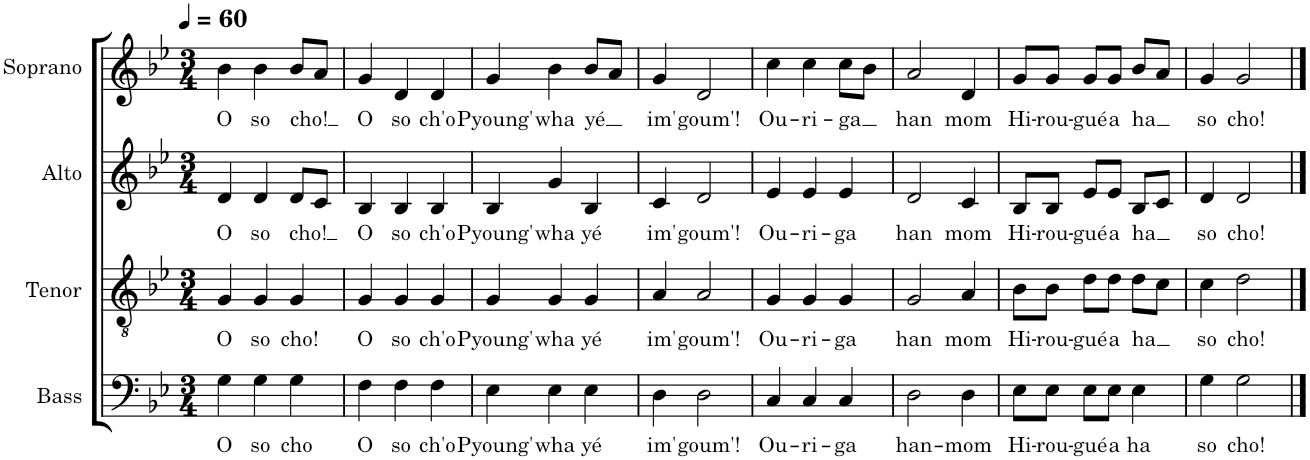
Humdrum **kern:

**kern	**text	**kern	**text	**kern	**text	**kern	**text
*part4	*part4	*part3	*part3	*part2	*part2	*part1	*part1
*staff4	*staff4	*staff3	*staff3	*staff2	*staff2	*staff1	*staff1
*I"Bass	*	*I"Tenor	*	*I"Alto	*	*I"Soprano	*
*I'B.	*	*I'T.	*	*I'A.	*	*I'S.	*
*clefF4	*	*clefGv2	*	*clefG2	*	*clefG2	*
*k[b-e-]	*	*k[b-e-]	*	*k[b-e-]	*	*k[b-e-]	*
*M3/4	*	*M3/4	*	*M3/4	*	*M3/4	*
*MM60	*	*MM60	*	*MM60	*	*MM60	*
=1	=1	=1	=1	=1	=1	=1	=1
!	!LO:LY:b	!	!LO:LY:b	!	!LO:LY:b	!	!LO:LY:b
4G\	O	4G/	O	4d/	O	4b-\	O
!	!LO:LY:b	!	!LO:LY:b	!	!LO:LY:b	!	!LO:LY:b
4G\	so	4G/	so	4d/	so	4b-\	so
!	!LO:LY:b	!	!LO:LY:b	!	!LO:LY:b	!	!LO:LY:b
4G\	cho	4G/	cho!	8d/L	cho!	8b-/L	cho!
.	.	.	.	8c/J	.	8a/J	.
=2	=2	=2	=2	=2	=2	=2	=2
!	!LO:LY:b	!	!LO:LY:b	!	!LO:LY:b	!	!LO:LY:b
4F\	O	4G/	O	4B-/	O	4g/	O
!	!LO:LY:b	!	!LO:LY:b	!	!LO:LY:b	!	!LO:LY:b
4F\	so	4G/	so	4B-/	so	4d/	so
!	!LO:LY:b	!	!LO:LY:b	!	!LO:LY:b	!	!LO:LY:b
4F\	ch'o	4G/	ch'o	4B-/	ch'o	4d/	ch'o
=3	=3	=3	=3	=3	=3	=3	=3
!	!LO:LY:b	!	!LO:LY:b	!	!LO:LY:b	!	!LO:LY:b
4E-\	Pyoung'	4G/	Pyoung'	4B-/	Pyoung'	4g/	Pyoung'
!	!LO:LY:b	!	!LO:LY:b	!	!LO:LY:b	!	!LO:LY:b
4E-\	wha	4G/	wha	4g/	wha	4b-\	wha
!	!LO:LY:b	!	!LO:LY:b	!	!LO:LY:b	!	!LO:LY:b
4E-\	yé	4G/	yé	4B-/	yé	8b-/L	yé
.	.	.	.	.	.	8a/J	.
=4	=4	=4	=4	=4	=4	=4	=4
!	!LO:LY:b	!	!LO:LY:b	!	!LO:LY:b	!	!LO:LY:b
4D\	im'	4A/	im'	4c/	im'	4g/	im'
!	!LO:LY:b	!	!LO:LY:b	!	!LO:LY:b	!	!LO:LY:b
2D\	goum'!	2A/	goum'!	2d/	goum'!	2d/	goum'!
=5	=5	=5	=5	=5	=5	=5	=5
!	!LO:LY:b	!	!LO:LY:b	!	!LO:LY:b	!	!LO:LY:b
4C/	Ou-	4G/	Ou-	4e-/	Ou-	4cc\	Ou-
!	!LO:LY:b	!	!LO:LY:b	!	!LO:LY:b	!	!LO:LY:b
4C/	-ri-	4G/	-ri-	4e-/	-ri-	4cc\	-ri-
!	!LO:LY:b	!	!LO:LY:b	!	!LO:LY:b	!	!LO:LY:b
4C/	-ga	4G/	-ga	4e-/	-ga	8cc\L	-ga
.	.	.	.	.	.	8b-\J	.
=6	=6	=6	=6	=6	=6	=6	=6
!	!LO:LY:b	!	!LO:LY:b	!	!LO:LY:b	!	!LO:LY:b
2D\	han-	2G/	han	2d/	han	2a/	han
!	!LO:LY:b	!	!LO:LY:b	!	!LO:LY:b	!	!LO:LY:b
4D\	-mom	4A/	mom	4c/	mom	4d/	mom
=7	=7	=7	=7	=7	=7	=7	=7
!	!LO:LY:b	!	!LO:LY:b	!	!LO:LY:b	!	!LO:LY:b
8E-\L	Hi-	8B-\L	Hi-	8B-/L	Hi-	8g/L	Hi-
!	!LO:LY:b	!	!LO:LY:b	!	!LO:LY:b	!	!LO:LY:b
8E-\J	-rou-	8B-\J	-rou-	8B-/J	-rou-	8g/J	-rou-
!	!LO:LY:b	!	!LO:LY:b	!	!LO:LY:b	!	!LO:LY:b
8E-\L	-gué	8d\L	-gué	8e-/L	-gué	8g/L	-gué
!	!LO:LY:b	!	!LO:LY:b	!	!LO:LY:b	!	!LO:LY:b
8E-\J	a	8d\J	a	8e-/J	a	8g/J	a
!	!LO:LY:b	!	!LO:LY:b	!	!LO:LY:b	!	!LO:LY:b
4E-\	ha	8d\L	ha	8B-/L	ha	8b-/L	ha
.	.	8c\J	.	8c/J	.	8a/J	.
=8	=8	=8	=8	=8	=8	=8	=8
!	!LO:LY:b	!	!LO:LY:b	!	!LO:LY:b	!	!LO:LY:b
4G\	so	4c\	so	4d/	so	4g/	so
!	!LO:LY:b	!	!LO:LY:b	!	!LO:LY:b	!	!LO:LY:b
2G\	cho!	2d\	cho!	2d/	cho!	2g/	cho!
==	==	==	==	==	==	==	==
*-	*-	*-	*-	*-	*-	*-	*-
